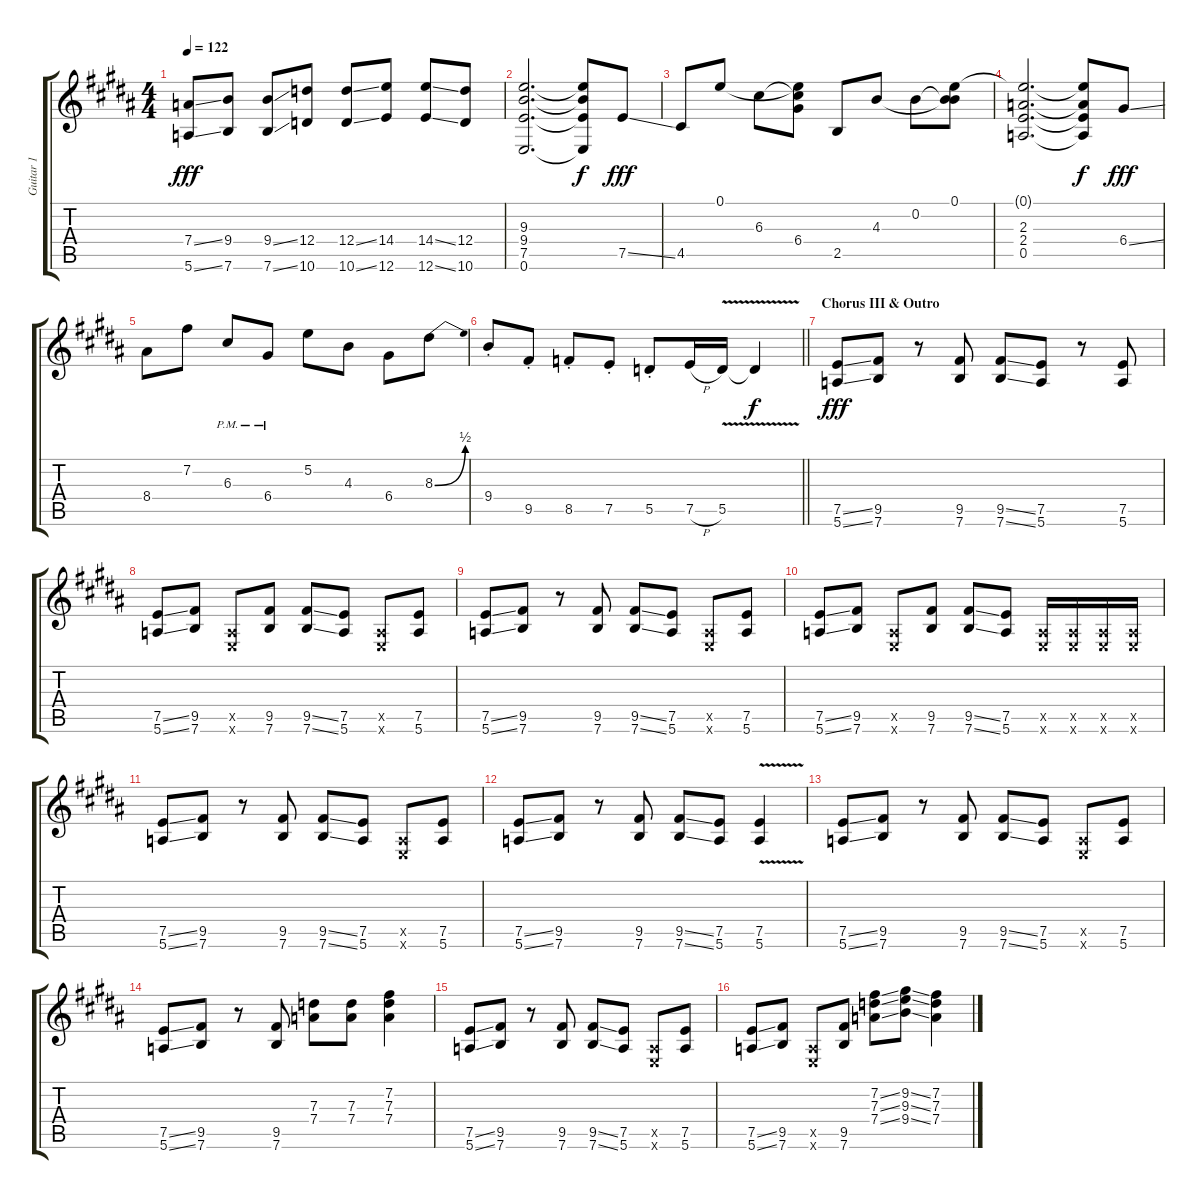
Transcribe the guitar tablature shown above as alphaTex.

\track ("Guitar 1" "Guitar 1") {instrument distortionguitar}
\staff {score tabs}
\tuning (E4 B3 G3 D3 A2 E2) {hide}
\ts (4 4)
\tempo 122
\clef g2
\ks b
(7.4{ss} 5.6{ss}).8{dy fff} (9.4 7.6).8 (9.4{ss} 7.6{ss}).8 (12.4 10.6).8 (12.4{ss} 10.6{ss}).8 (14.4 12.6).8 (14.4{ss} 12.6{ss}).8 (12.4 10.6).8 |
(9.3 9.4 7.5 0.6).2{d} (9.3{t} 9.4{t} 7.5{t} 0.6{t}).8{dy f} 7.5{ss}.8{dy fff} |
4.5.8 0.1.8 6.3.8 (0.1{t} 6.3{t} 6.4).8 2.5.8 4.3.8 0.2.8 (0.1 0.2{t} 4.3{t}).8 |
(0.1{t} 2.3 2.4 0.5).2{d} (0.1{t} 2.3{t} 2.4{t} 0.5{t}).8{dy f} 6.4{ss}.8{dy fff} |
8.4.8 7.2.8 6.3{pm}.8 6.4{pm}.8 5.2.8 4.3.8 6.4.8 8.3{be (bend 0 0 60 2)}.8 |
\barLineRight lightlight
9.4{st}.8 9.5{st}.8 8.5{st}.8 7.5{st}.8 5.5{st}.8 7.5{h}.16 5.5{v}.16 5.5{t}.4{dy f} |
\section ("" "Chorus III & Outro")
(7.5{ss} 5.6{ss}).8{dy fff} (9.5 7.6).8 r.8 (9.5 7.6).8 (9.5{ss} 7.6{ss}).8 (7.5 5.6).8 r.8 (7.5 5.6).8 |
(7.5{ss} 5.6{ss}).8 (9.5 7.6).8 (0.5{x} 0.6{x}).8 (9.5 7.6).8 (9.5{ss} 7.6{ss}).8 (7.5 5.6).8 (0.5{x} 0.6{x}).8 (7.5 5.6).8 |
(7.5{ss} 5.6{ss}).8 (9.5 7.6).8 r.8 (9.5 7.6).8 (9.5{ss} 7.6{ss}).8 (7.5 5.6).8 (0.5{x} 0.6{x}).8 (7.5 5.6).8 |
(7.5{ss} 5.6{ss}).8 (9.5 7.6).8 (0.5{x} 0.6{x}).8 (9.5 7.6).8 (9.5{ss} 7.6{ss}).8 (7.5 5.6).8 (0.5{x} 0.6{x}).16 (0.5{x} 0.6{x}).16 (0.5{x} 0.6{x}).16 (0.5{x} 0.6{x}).16 |
(7.5{ss} 5.6{ss}).8 (9.5 7.6).8 r.8 (9.5 7.6).8 (9.5{ss} 7.6{ss}).8 (7.5 5.6).8 (0.5{x} 0.6{x}).8 (7.5 5.6).8 |
(7.5{ss} 5.6{ss}).8 (9.5 7.6).8 r.8 (9.5 7.6).8 (9.5{ss} 7.6{ss}).8 (7.5 5.6).8 (7.5{v} 5.6{v}).4 |
(7.5{ss} 5.6{ss}).8 (9.5 7.6).8 r.8 (9.5 7.6).8 (9.5{ss} 7.6{ss}).8 (7.5 5.6).8 (0.5{x} 0.6{x}).8 (7.5 5.6).8 |
(7.5{ss} 5.6{ss}).8 (9.5 7.6).8 r.8 (9.5 7.6).8 (7.3 7.4).8 (7.3 7.4).8 (7.2 7.3 7.4).4 |
(7.5{ss} 5.6{ss}).8 (9.5 7.6).8 r.8 (9.5 7.6).8 (9.5{ss} 7.6{ss}).8 (7.5 5.6).8 (0.5{x} 0.6{x}).8 (7.5 5.6).8 |
(7.5{ss} 5.6{ss}).8 (9.5 7.6).8 (0.5{x} 0.6{x}).8 (9.5 7.6).8 (7.2{ss} 7.3{ss} 7.4{ss}).8 (9.2{ss} 9.3{ss} 9.4{ss}).8 (7.2 7.3 7.4).4
